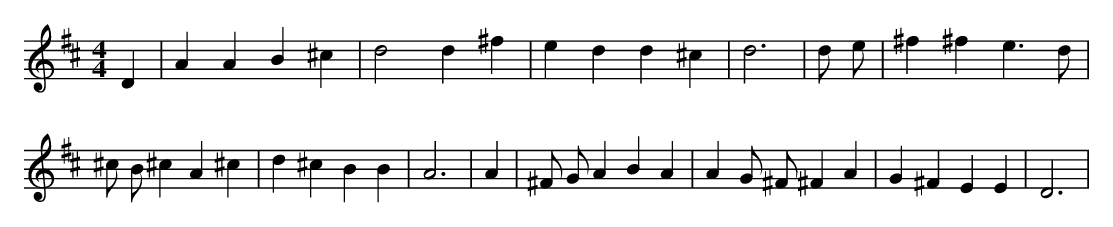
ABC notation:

X:1
M:4/4
L:1/8
K:D
D2 | A2 A2 B2 ^c2 | d4 d2 ^f2 | e2 d2 d2 ^c2 | d6 | d e | ^f2 ^f2 e3 d | ^c B ^c2 A2 ^c2 | d2 ^c2 B2 B2 | A6 | A2 | ^F G A2 B2 A2 | A2 G ^F ^F2 A2 | G2 ^F2 E2 E2 | D6 |
